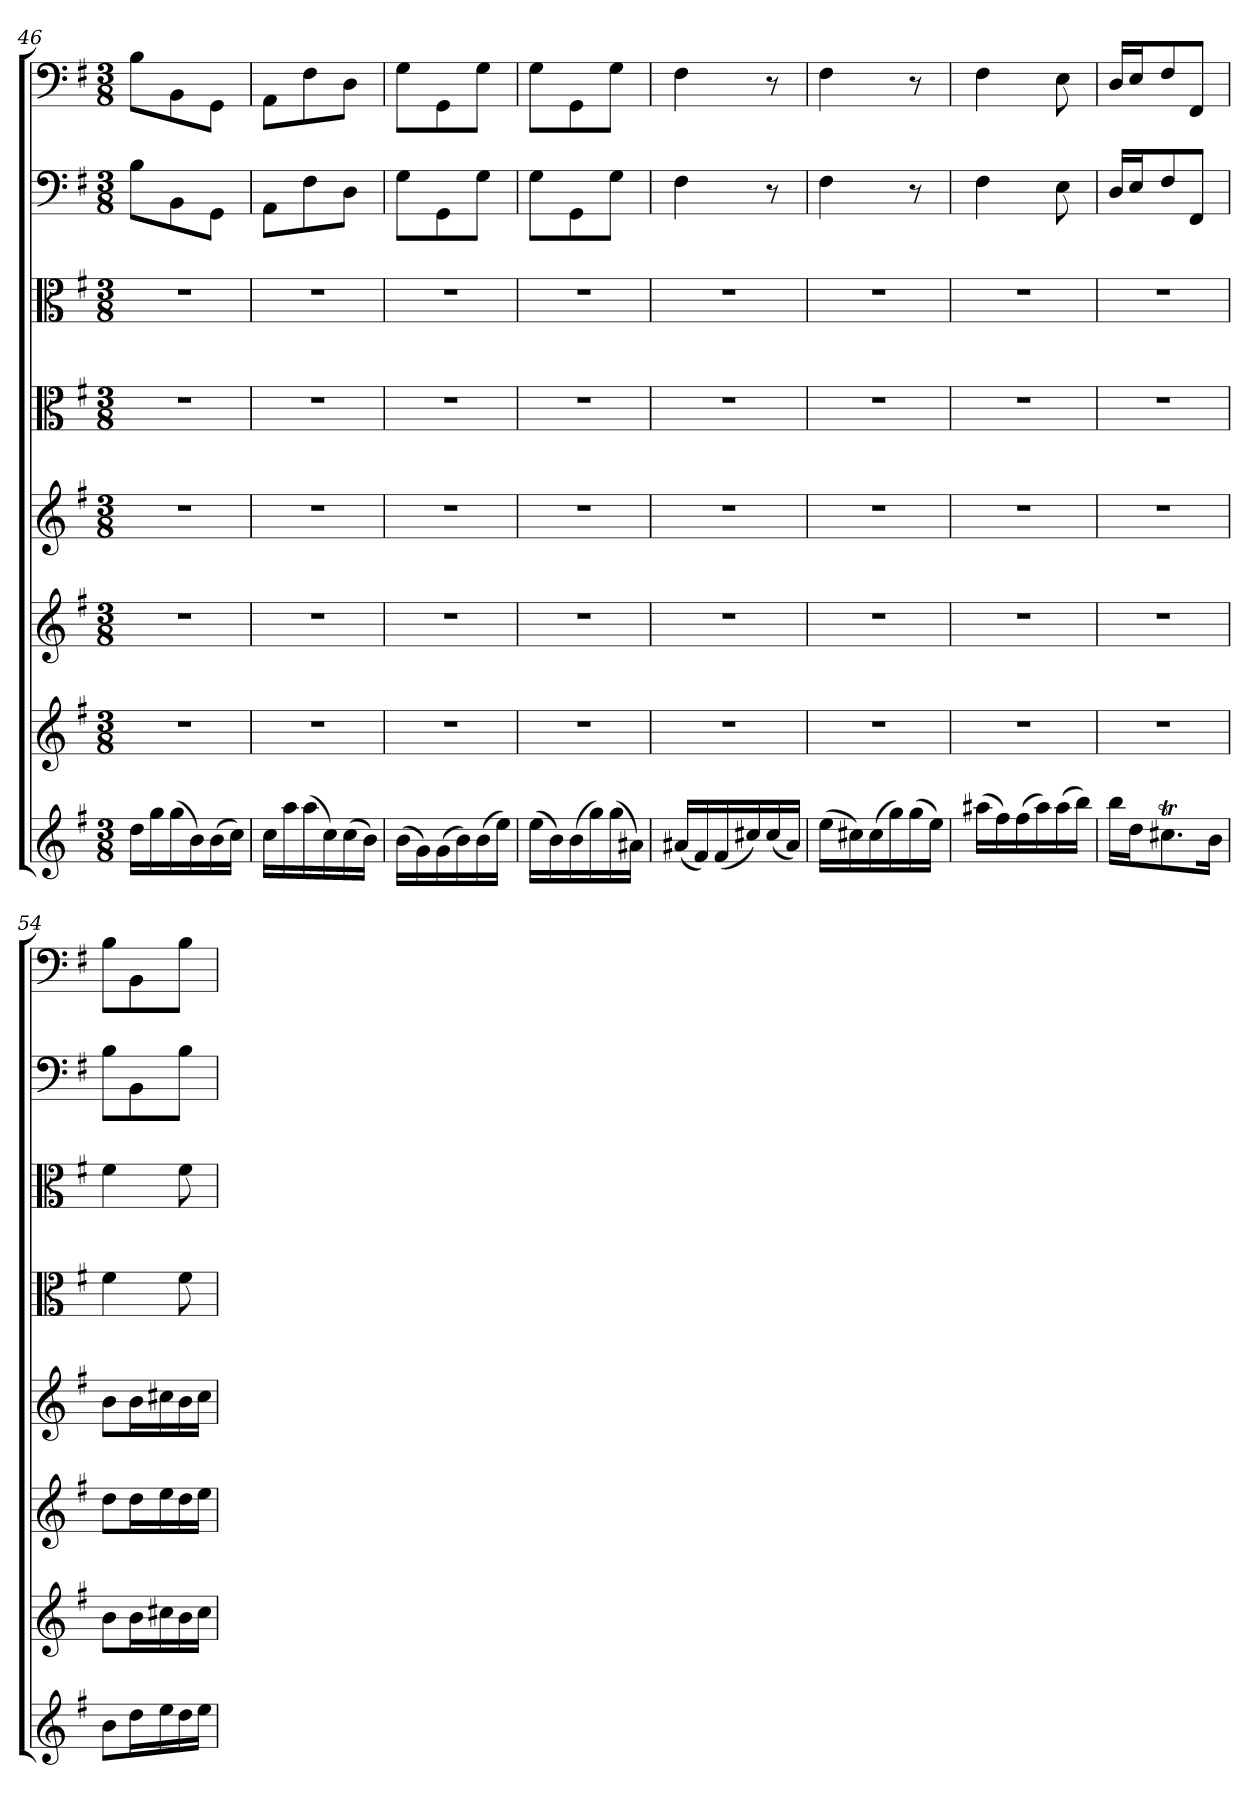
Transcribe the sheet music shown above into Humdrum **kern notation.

**kern	**kern	**kern	**kern	**kern	**kern	**kern	**kern
*part8	*part7	*part6	*part5	*part4	*part3	*part2	*part1
*staff8	*staff7	*staff6	*staff5	*staff4	*staff3	*staff2	*staff1
*clefG2	*clefG2	*clefG2	*clefG2	*clefC3	*clefC3	*clefF4	*clefF4
*k[f#]	*k[f#]	*k[f#]	*k[f#]	*k[f#]	*k[f#]	*k[f#]	*k[f#]
*e:	*e:	*e:	*e:	*e:	*e:	*e:	*e:
*M3/8	*M3/8	*M3/8	*M3/8	*M3/8	*M3/8	*M3/8	*M3/8
=46	=46	=46	=46	=46	=46	=46	=46
16dd\LL	4.r	4.r	4.r	4.r	4.r	8B\L	8B\L
16gg\	.	.	.	.	.	.	.
(16gg\	.	.	.	.	.	8BB\	8BB\
16b\)	.	.	.	.	.	.	.
(16b\	.	.	.	.	.	8GG\J	8GG\J
16cc\JJ)	.	.	.	.	.	.	.
=47	=47	=47	=47	=47	=47	=47	=47
16cc\LL	4.r	4.r	4.r	4.r	4.r	8AA\L	8AA\L
16aa\	.	.	.	.	.	.	.
(16aa\	.	.	.	.	.	8F#\	8F#\
16cc\)	.	.	.	.	.	.	.
(16cc\	.	.	.	.	.	8D\J	8D\J
16b\JJ)	.	.	.	.	.	.	.
=48	=48	=48	=48	=48	=48	=48	=48
(16b\LL	4.r	4.r	4.r	4.r	4.r	8G\L	8G\L
16g\)	.	.	.	.	.	.	.
(16g\	.	.	.	.	.	8GG\	8GG\
16b\)	.	.	.	.	.	.	.
(16b\	.	.	.	.	.	8G\J	8G\J
16ee\JJ)	.	.	.	.	.	.	.
=49	=49	=49	=49	=49	=49	=49	=49
(16ee\LL	4.r	4.r	4.r	4.r	4.r	8G\L	8G\L
16b\)	.	.	.	.	.	.	.
(16b\	.	.	.	.	.	8GG\	8GG\
16gg\)	.	.	.	.	.	.	.
(16gg\	.	.	.	.	.	8G\J	8G\J
16a#X\JJ)	.	.	.	.	.	.	.
=50	=50	=50	=50	=50	=50	=50	=50
(16a#X/LL	4.r	4.r	4.r	4.r	4.r	4F#\	4F#\
16f#/)	.	.	.	.	.	.	.
(16f#/	.	.	.	.	.	.	.
16cc#X/)	.	.	.	.	.	.	.
(16cc#/	.	.	.	.	.	8r	8r
16a#/JJ)	.	.	.	.	.	.	.
=51	=51	=51	=51	=51	=51	=51	=51
(16ee\LL	4.r	4.r	4.r	4.r	4.r	4F#\	4F#\
16cc#X\)	.	.	.	.	.	.	.
(16cc#\	.	.	.	.	.	.	.
16gg\)	.	.	.	.	.	.	.
(16gg\	.	.	.	.	.	8r	8r
16ee\JJ)	.	.	.	.	.	.	.
=52	=52	=52	=52	=52	=52	=52	=52
(16aa#X\LL	4.r	4.r	4.r	4.r	4.r	4F#\	4F#\
16ff#\)	.	.	.	.	.	.	.
(16ff#\	.	.	.	.	.	.	.
16aa#\)	.	.	.	.	.	.	.
(16aa#\	.	.	.	.	.	8E\	8E\
16bb\JJ)	.	.	.	.	.	.	.
=53	=53	=53	=53	=53	=53	=53	=53
16bb\LL	4.r	4.r	4.r	4.r	4.r	16D/LL	16D/LL
16dd\J	.	.	.	.	.	16E/J	16E/J
8.cc#Xt\	.	.	.	.	.	8F#/	8F#/
.	.	.	.	.	.	8FF#/J	8FF#/J
16b\Jk	.	.	.	.	.	.	.
=54	=54	=54	=54	=54	=54	=54	=54
8b\L	8b\L	8dd\L	8b\L	4f#\	4f#\	8B\L	8B\L
16dd\L	16b\L	16dd\L	16b\L	.	.	8BB\	8BB\
16ee\	16cc#X\	16ee\	16cc#X\	.	.	.	.
16dd\	16b\	16dd\	16b\	8f#\	8f#\	8B\J	8B\J
16ee\JJ	16cc#\JJ	16ee\JJ	16cc#\JJ	.	.	.	.
=	=	=	=	=	=	=	=
*-	*-	*-	*-	*-	*-	*-	*-
